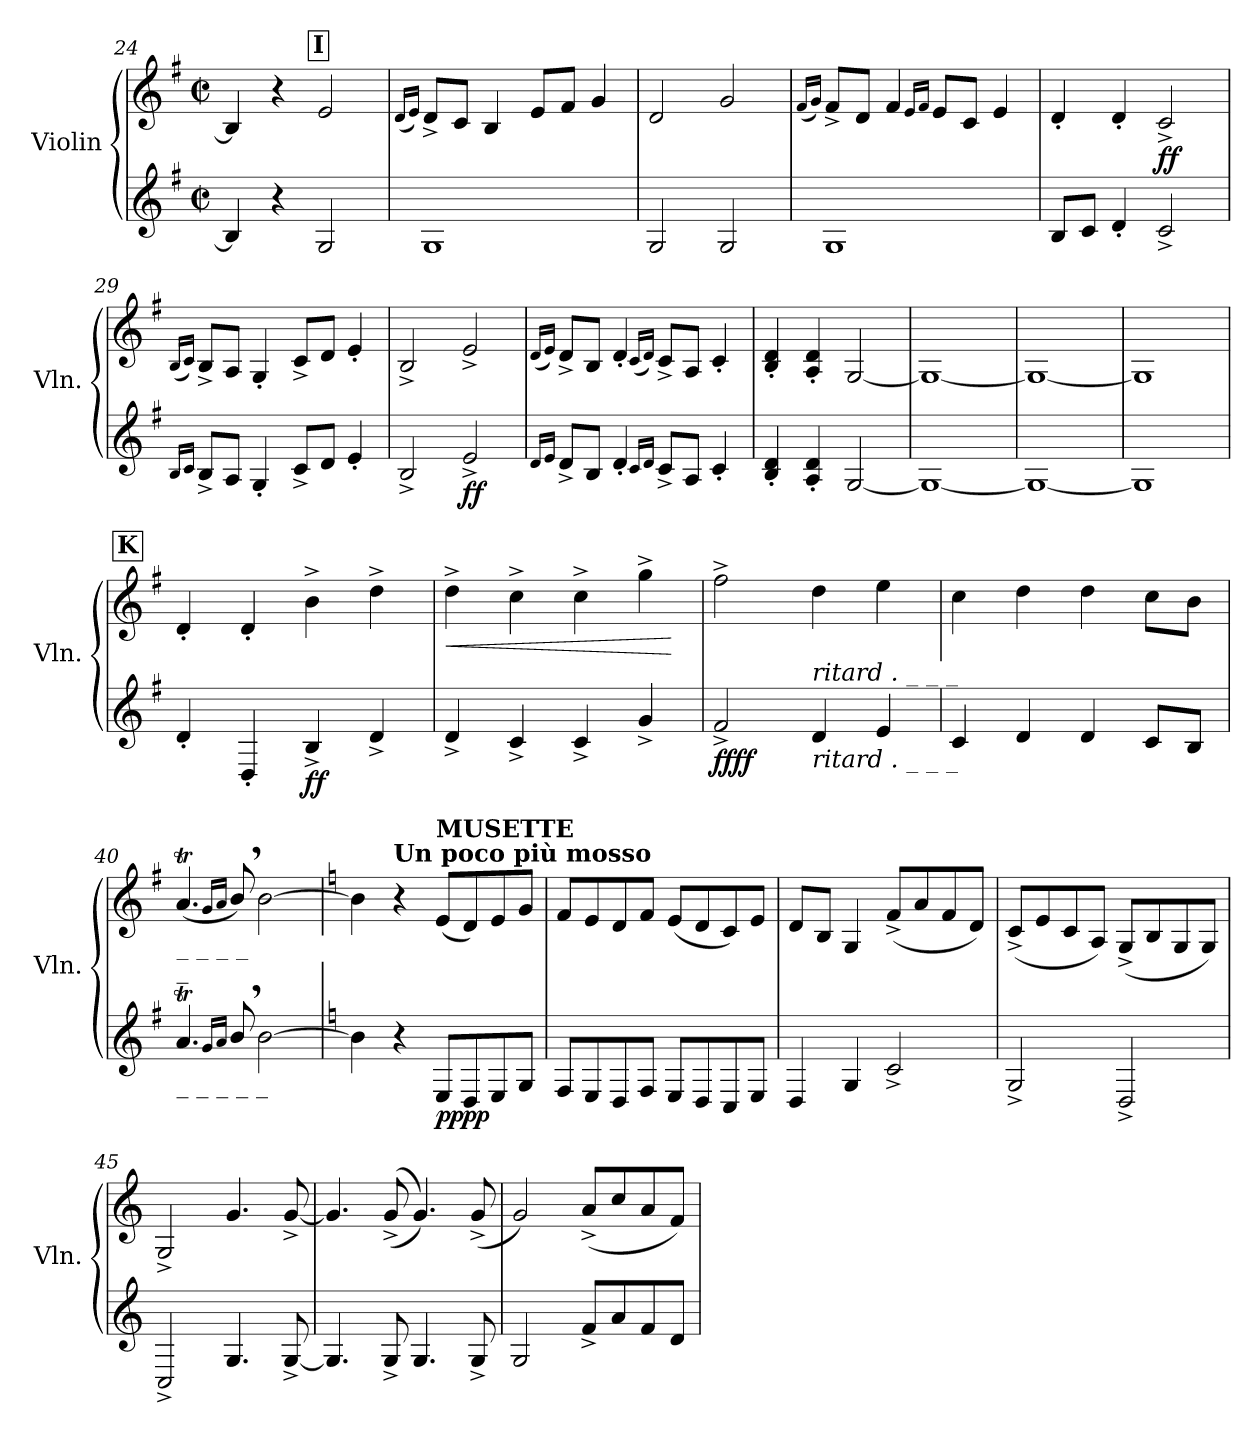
**kern	**kern	**dynam
*part1	*part1	*part1
*staff2	*staff1	*staff1/2
*I"Violin	*	*
*I'Vln.	*	*
!!LO:LB:g=z
*clefG2	*clefG2	*
*k[f#]	*k[f#]	*
*M2/2	*M2/2	*
*met(c|)	*met(c|)	*
!!LO:REH:place=s1:a:B:fs=14:t=I:qo=2
=24	=24	=24
4B/]	4B/]	.
4r	4r	.
!	!	!LO:DY:b=2
!	!	!LO:DY:n=1:a=2
!	!	!LO:DY:n=2:b=2
!	!	!LO:DY:n=3:b
2G/	2e/	pp pp f f
=25	=25	=25
.	(16qd/LL	.
.	16qe/JJ)	.
1G	8d^/L	.
.	8c/J	.
.	4B/	.
.	8e/L	.
.	8f#/J	.
.	4g/	.
=26	=26	=26
2G/	2d/	.
!	!	!LO:DY:b=2
!	!	!LO:DY:n=1:b=2
!	!	!LO:DY:n=2:b
!	!	!LO:DY:n=3:b
2G/	2g/	f pp pp f
=27	=27	=27
.	(16qf#/LL	.
.	16qg/JJ)	.
1G	8f#^/L	.
.	8d/J	.
.	4f#/	.
.	16qe/LL	.
.	16qf#/JJ	.
.	8e/L	.
.	8c/J	.
.	4e/	.
=28	=28	=28
8B/L	4d'/	.
8c/J	.	.
4d'/	4d'/	.
!	!	!LO:DY:a=2
!	!	!LO:DY:n=1:b=2
2c^/	2c^/	f f
=29	=29	=29
16qB/LL	(16qB/LL	.
16qc/JJ	16qc/JJ)	.
8B^/L	8B^/L	.
8A/J	8A/J	.
4G'/	4G'/	.
8c^/L	8c^/L	.
8d/J	8d/J	.
4e'/	4e'/	.
=30	=30	=30
2B^/	2B^/	.
!	!	!LO:DY:b=2
!	!	!LO:DY:n=1:b
2e^/	2e^/	f f
!!LO:LB:g=z
=31	=31	=31
16qd/LL	(16qd/LL	.
16qe/JJ	16qe/JJ)	.
8d^/L	8d^/L	.
8B/J	8B/J	.
4d'/	4d'/	.
16qc/LL	(16qc/LL	.
16qd/JJ	16qd/JJ)	.
8c^/L	8c^/L	.
8A/J	8A/J	.
4c'/	4c'/	.
=32	=32	=32
4B/' 4d/'	4B/' 4d/'	.
4A/' 4d/'	4A/' 4d/'	.
[2G/	[2G/	.
=33	=33	=33
1G_	1G_	.
=34	=34	=34
1G_	1G_	.
=35	=35	=35
1G]	1G]	.
!!LO:REH:place=s1:a:B:fs=14:t=K
=36	=36	=36
4d'/	4d'/	.
4D'/	4d'/	.
!	!	!LO:DY:b=2
!	!	!LO:DY:n=1:b
4B^/	4b^\	f f
4d^/	4dd^\	.
=37	=37	=37
!	!	!LO:HP:b
4d^/	4dd^\	<
4c^/	4cc^\	.
4c^/	4cc^\	.
4g^/	4gg^\	.
.	.	[
=38	=38	=38
!	!	!LO:DY:b=2
!	!	!LO:DY:n=1:b
2f#^/	2ff#^\	ff ff
!LO:TX:b:i:t=ritard .  _     _      _	!	!
!LO:TX:a:i:t=ritard .  _     _      _	!	!
4d/	4dd\	.
4e/	4ee\	.
=39	=39	=39
4c/	4cc\	.
4d/	4dd\	.
4d/	4dd\	.
8c/L	8cc\L	.
8B/J	8b\J	.
!!LO:PB:g=z
=40	=40	=40
!	!LO:TX:b:i:t=_       _       _       _	!
!	!LO:TX:b:t=_	!
!LO:TX:b:t=_       _       _       _       _	!	!
4.aT/	(4.aT/	.
16qg/LL	16qg/LL	.
16qa/JJ	16qa/JJ	.
8b,/	8b,/)	.
[2b\	[2b\	.
=41	=41	=41
*k[]	*k[]	*
4b\]	4b\]	.
!	!LO:TX:a:B:t=Un poco più mosso	!
4r	4r	.
!	!LO:TX:a:B:t=MUSETTE	!
!	!	!LO:DY:b=2
!	!	!LO:DY:n=1:b
8E/L	(8e/L	pp pp
8D/	8d/)	.
8E/	8e/	.
8G/J	8g/J	.
=42	=42	=42
8F/L	8f/L	.
8E/	8e/	.
8D/	8d/	.
8F/J	8f/J	.
8E/L	(8e/L	.
8D/	8d/	.
8C/	8c/)	.
8E/J	8e/J	.
=43	=43	=43
4D/	8d/L	.
.	8B/J	.
4G/	4G/	.
2c^/	(8f^/L	.
.	8a/	.
.	8f/	.
.	8d/J)	.
!!LO:LB:g=z
=44	=44	=44
2G^/	(8c^/L	.
.	8e/	.
.	8c/	.
.	8A/J)	.
2D^/	(8G^/L	.
.	8B/	.
.	8G/	.
.	8G/J)	.
=45	=45	=45
2C^/	2G^/	.
4.G/	4.g/	.
[8G^/	[8g^/	.
=46	=46	=46
4.G/]	4.g/]	.
8G^/	((8g^/	.
4.G/	4.g/))	.
8G^/	(8g^/	.
=47	=47	=47
2G/	2g/)	.
8f^/L	(8a^/L	.
8a/	8cc/	.
8f/	8a/	.
8d/J	8f/J)	.
=	=	=
*-	*-	*-
